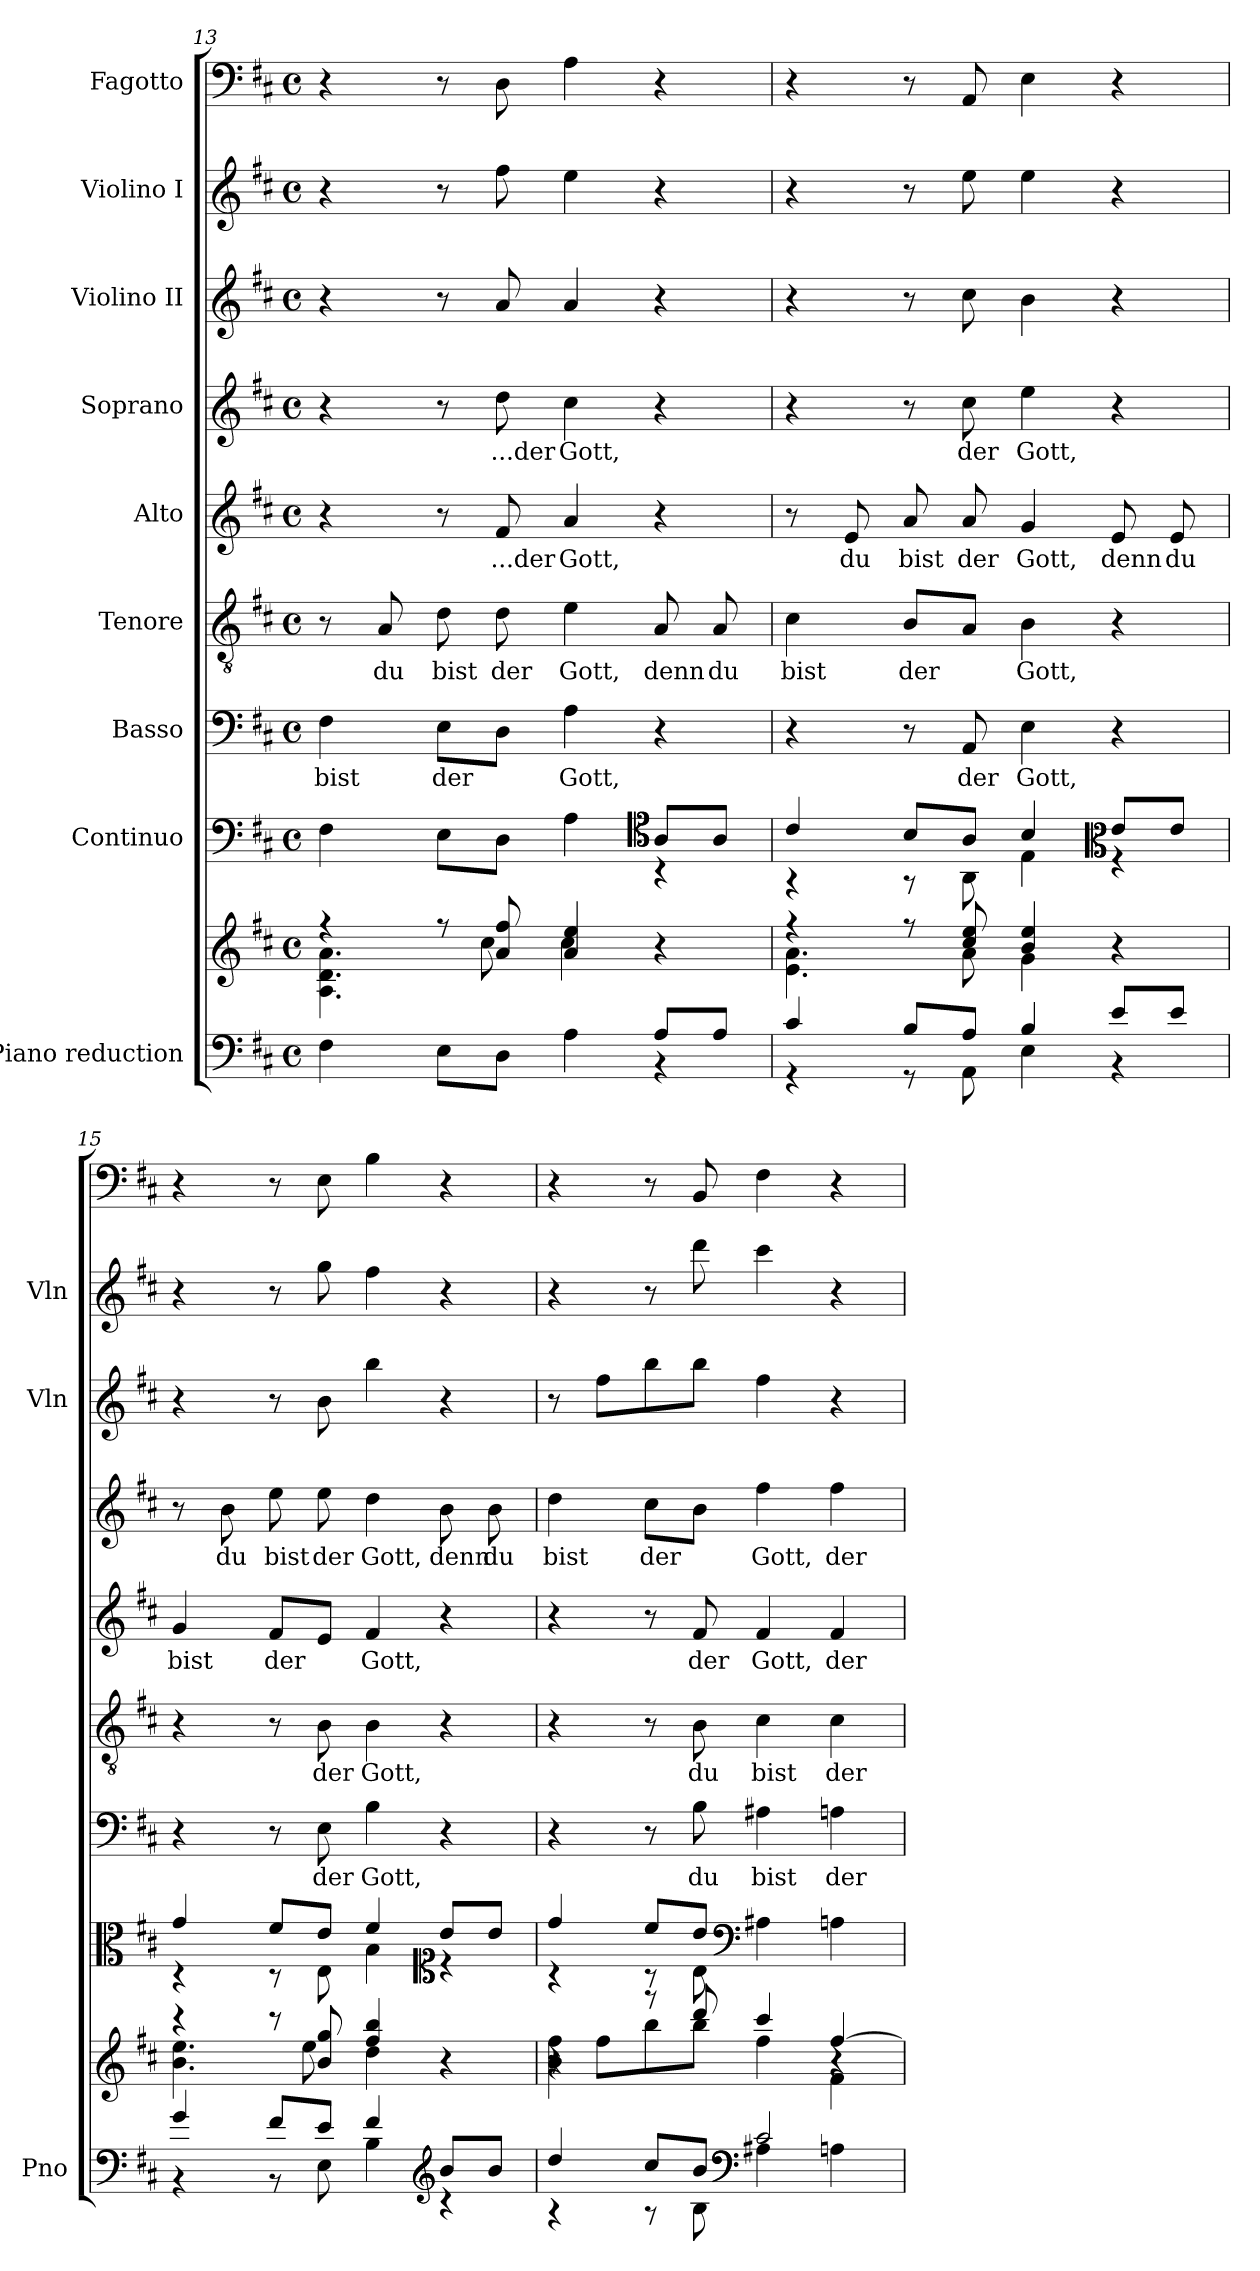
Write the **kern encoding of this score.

**kern	**kern	**kern	**kern	**text	**kern	**text	**kern	**text	**kern	**text	**kern	**kern	**kern
*part9	*part9	*part8	*part7	*part7	*part6	*part6	*part5	*part5	*part4	*part4	*part3	*part2	*part1
*staff10	*staff9	*staff8	*staff7	*staff7	*staff6	*staff6	*staff5	*staff5	*staff4	*staff4	*staff3	*staff2	*staff1
*I"Piano reduction	*	*I"Continuo	*I"Basso	*	*I"Tenore	*	*I"Alto	*	*I"Soprano	*	*I"Violino II	*I"Violino I	*I"Fagotto
*I'Pno	*	*	*	*	*	*	*	*	*	*	*I'Vln	*I'Vln	*
*clefF4	*clefG2	*clefF4	*clefF4	*	*clefGv2	*	*clefG2	*	*clefG2	*	*clefG2	*clefG2	*clefF4
*k[f#c#]	*k[f#c#]	*k[f#c#]	*k[f#c#]	*	*k[f#c#]	*	*k[f#c#]	*	*k[f#c#]	*	*k[f#c#]	*k[f#c#]	*k[f#c#]
*M4/4	*M4/4	*M4/4	*M4/4	*	*M4/4	*	*M4/4	*	*M4/4	*	*M4/4	*M4/4	*M4/4
*met(c)	*met(c)	*met(c)	*met(c)	*	*met(c)	*	*met(c)	*	*met(c)	*	*met(c)	*met(c)	*met(c)
=13	=13	=13	=13	=13	=13	=13	=13	=13	=13	=13	=13	=13	=13
*^	*^	*^	*	*	*	*	*	*	*	*	*	*	*
!	!	!	!	!	!	!	!LO:LY:b	!	!	!	!	!	!	!	!	!
4F#\	2ryy	4r	4.A!\ 4.d!\ 4.a!\	4F#\	2ryy	4F#\	bist	8r	.	4r	.	4r	.	4r	4r	4r
!	!	!	!	!	!	!	!	!	!LO:LY:b	!	!	!	!	!	!	!
.	.	.	.	.	.	.	.	8A/	du	.	.	.	.	.	.	.
!	!	!	!	!	!	!	!LO:LY:b	!	!LO:LY:b	!	!	!	!	!	!	!
8E\L	.	8r	.	8E\L	.	8E\L	der	8d\	bist	8r	.	8r	.	8r	8r	8r
!	!	!	!	!	!	!	!	!	!LO:LY:b	!	!LO:LY:b	!	!LO:LY:b	!	!	!
8D\J	.	8a/ 8ff#/	8cc#!\	8D\J	.	8D\J	.	8d\	der	8f#/	...der	8dd\	...der	8a/	8ff#\	8D\
!	!	!	!	!	!	!	!LO:LY:b	!	!LO:LY:b	!	!LO:LY:b	!	!LO:LY:b	!	!	!
4A\	4ryy	4a/ 4ee/	4cc#!\	4A\	4ryy	4A\	Gott,	4e\	Gott,	4a/	Gott,	4cc#\	Gott,	4a/	4ee\	4A\
*	*	*	*	*clefC4	*	*	*	*	*	*	*	*	*	*	*	*
!	!	!	!	!	!	!	!	!	!LO:LY:b	!	!	!	!	!	!	!
8A/L	4r	4r	4ryy	8A/L	4r	4r	.	8A/	denn	4r	.	4r	.	4r	4r	4r
!	!	!	!	!	!	!	!	!	!LO:LY:b	!	!	!	!	!	!	!
8A/J	.	.	.	8A/J	.	.	.	8A/	du	.	.	.	.	.	.	.
=14	=14	=14	=14	=14	=14	=14	=14	=14	=14	=14	=14	=14	=14	=14	=14	=14
!	!	!	!	!	!	!	!	!	!LO:LY:b	!	!	!	!	!	!	!
4c#/	4r	4r	4.e!\ 4.a!\	4c#/	4r	4r	.	4c#\	bist	8r	.	4r	.	4r	4r	4r
!	!	!	!	!	!	!	!	!	!	!	!LO:LY:b	!	!	!	!	!
.	.	.	.	.	.	.	.	.	.	8e/	du	.	.	.	.	.
!	!	!	!	!	!	!	!	!	!LO:LY:b	!	!LO:LY:b	!	!	!	!	!
8B/L	8r	8r	.	8B/L	8r	8r	.	8B/L	der	8a/	bist	8r	.	8r	8r	8r
!	!	!	!	!	!	!	!LO:LY:b	!	!	!	!LO:LY:b	!	!LO:LY:b	!	!	!
8A/J	8AA\	8cc#/ 8ee/	8a!\	8A/J	8AA\	8AA/	der	8A/J	.	8a/	der	8cc#\	der	8cc#\	8ee\	8AA/
!	!	!	!	!	!	!	!LO:LY:b	!	!LO:LY:b	!	!LO:LY:b	!	!LO:LY:b	!	!	!
4B/	4E\	4b/ 4ee/	4g!\	4B/	4E\	4E\	Gott,	4B\	Gott,	4g/	Gott,	4ee\	Gott,	4b\	4ee\	4E\
*	*	*	*	*clefC3	*	*	*	*	*	*	*	*	*	*	*	*
!	!	!	!	!	!	!	!	!	!	!	!LO:LY:b	!	!	!	!	!
8e/L	4r	4r	4ryy	8e/L	4r	4r	.	4r	.	8e/	denn	4r	.	4r	4r	4r
!	!	!	!	!	!	!	!	!	!	!	!LO:LY:b	!	!	!	!	!
8e/J	.	.	.	8e/J	.	.	.	.	.	8e/	du	.	.	.	.	.
=15	=15	=15	=15	=15	=15	=15	=15	=15	=15	=15	=15	=15	=15	=15	=15	=15
!	!	!	!	!	!	!	!	!	!	!	!LO:LY:b	!	!	!	!	!
4g/	4r	4r	4.b!\ 4.ee!\	4g/	4r	4r	.	4r	.	4g/	bist	8r	.	4r	4r	4r
!	!	!	!	!	!	!	!	!	!	!	!	!	!LO:LY:b	!	!	!
.	.	.	.	.	.	.	.	.	.	.	.	8b\	du	.	.	.
!	!	!	!	!	!	!	!	!	!	!	!LO:LY:b	!	!LO:LY:b	!	!	!
8f#/L	8r	8r	.	8f#/L	8r	8r	.	8r	.	8f#/L	der	8ee\	bist	8r	8r	8r
!	!	!	!	!	!	!	!LO:LY:b	!	!LO:LY:b	!	!	!	!LO:LY:b	!	!	!
8e/J	8E\	8b/ 8gg/	8ee!\	8e/J	8E\	8E\	der	8B\	der	8e/J	.	8ee\	der	8b\	8gg\	8E\
!	!	!	!	!	!	!	!LO:LY:b	!	!LO:LY:b	!	!LO:LY:b	!	!LO:LY:b	!	!	!
4f#/	4B\	4ff#/ 4bb/	4dd!\	4f#/	4B\	4B\	Gott,	4B\	Gott,	4f#/	Gott,	4dd\	Gott,	4bb\	4ff#\	4B\
*clefG2	*	*	*	*clefC1	*	*	*	*	*	*	*	*	*	*	*	*
!	!	!	!	!	!	!	!	!	!	!	!	!	!LO:LY:b	!	!	!
8b/L	4r	4r	4ryy	8b/L	4r	4r	.	4r	.	4r	.	8b\	denn	4r	4r	4r
!	!	!	!	!	!	!	!	!	!	!	!	!	!LO:LY:b	!	!	!
8b/J	.	.	.	8b/J	.	.	.	.	.	.	.	8b\	du	.	.	.
=16	=16	=16	=16	=16	=16	=16	=16	=16	=16	=16	=16	=16	=16	=16	=16	=16
*	*	*	*^	*	*	*	*	*	*	*	*	*	*	*	*	*
!	!	!	!	!	!	!	!	!	!	!	!	!	!	!LO:LY:b	!	!	!
4dd/	4r	4r	8r	4b!\ 4ff#!\	4dd/	4r	4r	.	4r	.	4r	.	4dd\	bist	8r	4r	4r
.	.	.	8ff#\L	.	.	.	.	.	.	.	.	.	.	.	8ff#\L	.	.
!	!	!	!	!	!	!	!	!	!	!	!	!	!	!LO:LY:b	!	!	!
8cc#/L	8r	8r	8bb\	4ryy	8cc#/L	8r	8r	.	8r	.	8r	.	8cc#\L	der	8bb\	8r	8r
!	!	!	!	!	!	!	!	!LO:LY:b	!	!LO:LY:b	!	!LO:LY:b	!	!	!	!	!
8b/J	8B\	8ddd/	8bb\J	.	8b/J	8B\	8B\	du	8B\	du	8f#/	der	8b\J	.	8bb\J	8ddd\	8BB/
*clefF4	*	*	*	*	*clefF4	*	*	*	*	*	*	*	*	*	*	*	*
!	!	!	!	!	!	!	!	!LO:LY:b	!	!LO:LY:b	!	!LO:LY:b	!	!LO:LY:b	!	!	!
2c#!/	4A#X\	4ccc#/	4ff#\	4ryy	4A#X\	2ryy	4A#X\	bist	4c#\	bist	4f#/	Gott,	4ff#\	Gott,	4ff#\	4ccc#\	4F#\
!	!	!	!	!	!	!	!	!LO:LY:b	!	!LO:LY:b	!	!LO:LY:b	!	!LO:LY:b	!	!	!
.	4An\	4r	4f#!\	[4ff#!/	4An\	.	4An\	der	4c#\	der	4f#/	der	4ff#\	der	4r	4r	4r
*v	*v	*	*	*	*v	*v	*	*	*	*	*	*	*	*	*	*	*
*	*v	*v	*v	*	*	*	*	*	*	*	*	*	*	*	*
=	=	=	=	=	=	=	=	=	=	=	=	=	=
*-	*-	*-	*-	*-	*-	*-	*-	*-	*-	*-	*-	*-	*-
